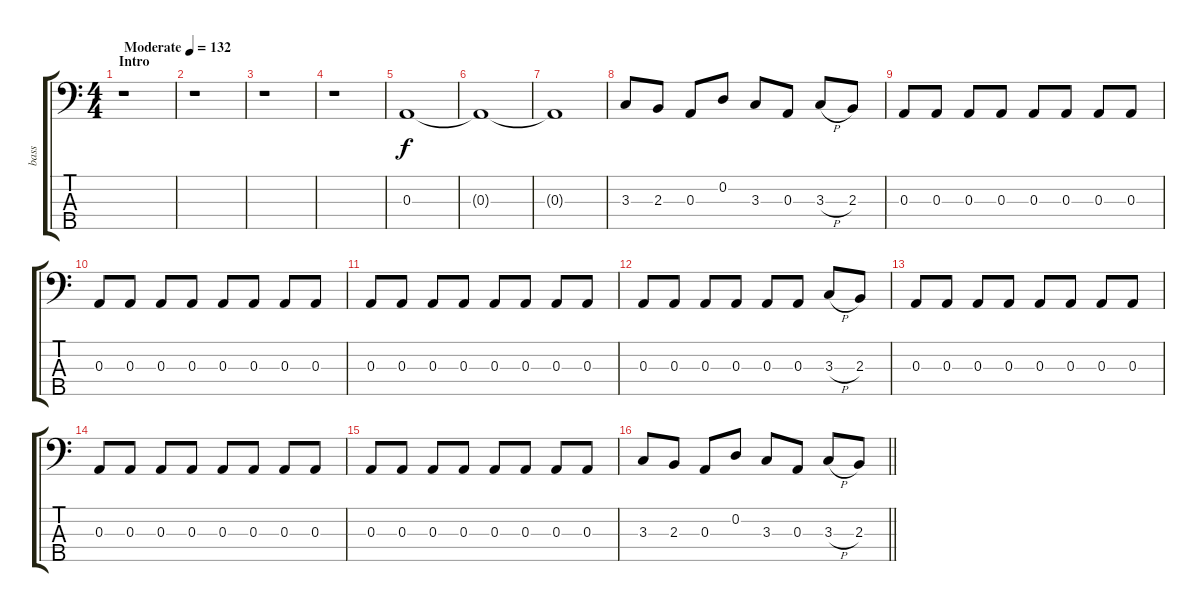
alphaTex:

\track ("bass" "bass") {instrument electricbassfinger}
\staff {score tabs}
\tuning (G2 D2 A1 E1 B0) {hide}
\ts (4 4)
\section ("" "Intro")
\tempo (132 "Moderate")
\clef f4
\ks c
r.1{dy f instrument electricbassfinger} |
r.1 |
r.1 |
r.1 |
0.3.1 |
0.3{t}.1 |
0.3{t}.1 |
3.3.8 2.3.8 0.3.8 0.2.8 3.3.8 0.3.8 3.3{h}.8 2.3.8 |
0.3.8 0.3.8 0.3.8 0.3.8 0.3.8 0.3.8 0.3.8 0.3.8 |
0.3.8 0.3.8 0.3.8 0.3.8 0.3.8 0.3.8 0.3.8 0.3.8 |
0.3.8 0.3.8 0.3.8 0.3.8 0.3.8 0.3.8 0.3.8 0.3.8 |
0.3.8 0.3.8 0.3.8 0.3.8 0.3.8 0.3.8 3.3{h}.8 2.3.8 |
0.3.8 0.3.8 0.3.8 0.3.8 0.3.8 0.3.8 0.3.8 0.3.8 |
0.3.8 0.3.8 0.3.8 0.3.8 0.3.8 0.3.8 0.3.8 0.3.8 |
0.3.8 0.3.8 0.3.8 0.3.8 0.3.8 0.3.8 0.3.8 0.3.8 |
\barLineRight lightlight
3.3.8 2.3.8 0.3.8 0.2.8 3.3.8 0.3.8 3.3{h}.8 2.3.8
